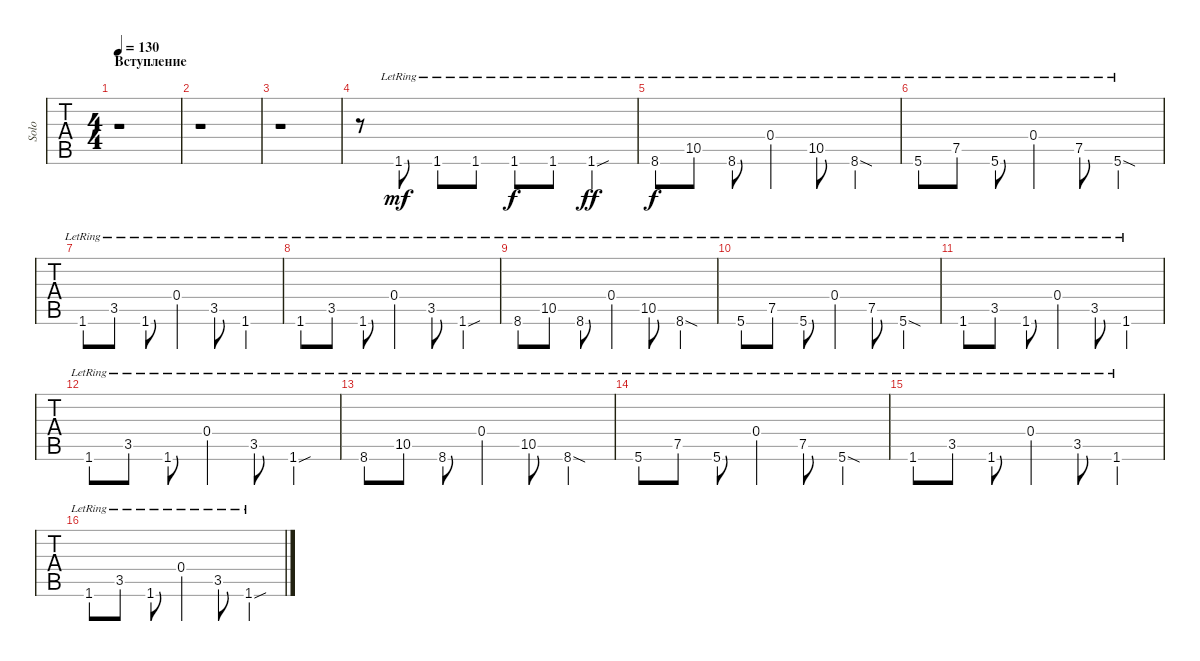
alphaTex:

\track ("Solo" "Solo") {instrument acousticguitarsteel}
\staff {tabs}
\tuning (E4 B3 G3 D3 A2 E2) {hide}
\ts (4 4)
\section ("" "Вступление")
\tempo 130
\clef g2
\ks c
r.1{dy mf instrument acousticguitarsteel} |
r.1 |
r.1 |
r.8 1.6{lr}.8 1.6{lr}.8 1.6{lr}.8 1.6{lr}.8{dy f} 1.6{lr}.8 1.6{sou lr}.4{dy ff} |
8.6{lr}.8{dy f} 10.5{lr}.8 8.6{lr}.8 0.4{lr}.4 10.5{lr}.8 8.6{sod lr}.4 |
5.6{lr}.8 7.5{lr}.8 5.6{lr}.8 0.4{lr}.4 7.5{lr}.8 5.6{sod lr}.4 |
1.6{lr}.8 3.5{lr}.8 1.6{lr}.8 0.4{lr}.4 3.5{lr}.8 1.6{lr}.4 |
1.6{lr}.8 3.5{lr}.8 1.6{lr}.8 0.4{lr}.4 3.5{lr}.8 1.6{sou lr}.4 |
8.6{lr}.8 10.5{lr}.8 8.6{lr}.8 0.4{lr}.4 10.5{lr}.8 8.6{sod lr}.4 |
5.6{lr}.8 7.5{lr}.8 5.6{lr}.8 0.4{lr}.4 7.5{lr}.8 5.6{sod lr}.4 |
1.6{lr}.8 3.5{lr}.8 1.6{lr}.8 0.4{lr}.4 3.5{lr}.8 1.6{lr}.4 |
1.6{lr}.8 3.5{lr}.8 1.6{lr}.8 0.4{lr}.4 3.5{lr}.8 1.6{sou lr}.4 |
8.6{lr}.8 10.5{lr}.8 8.6{lr}.8 0.4{lr}.4 10.5{lr}.8 8.6{sod lr}.4 |
5.6{lr}.8 7.5{lr}.8 5.6{lr}.8 0.4{lr}.4 7.5{lr}.8 5.6{sod lr}.4 |
1.6{lr}.8 3.5{lr}.8 1.6{lr}.8 0.4{lr}.4 3.5{lr}.8 1.6{lr}.4 |
1.6{lr}.8 3.5{lr}.8 1.6{lr}.8 0.4{lr}.4 3.5{lr}.8 1.6{sou lr}.4
